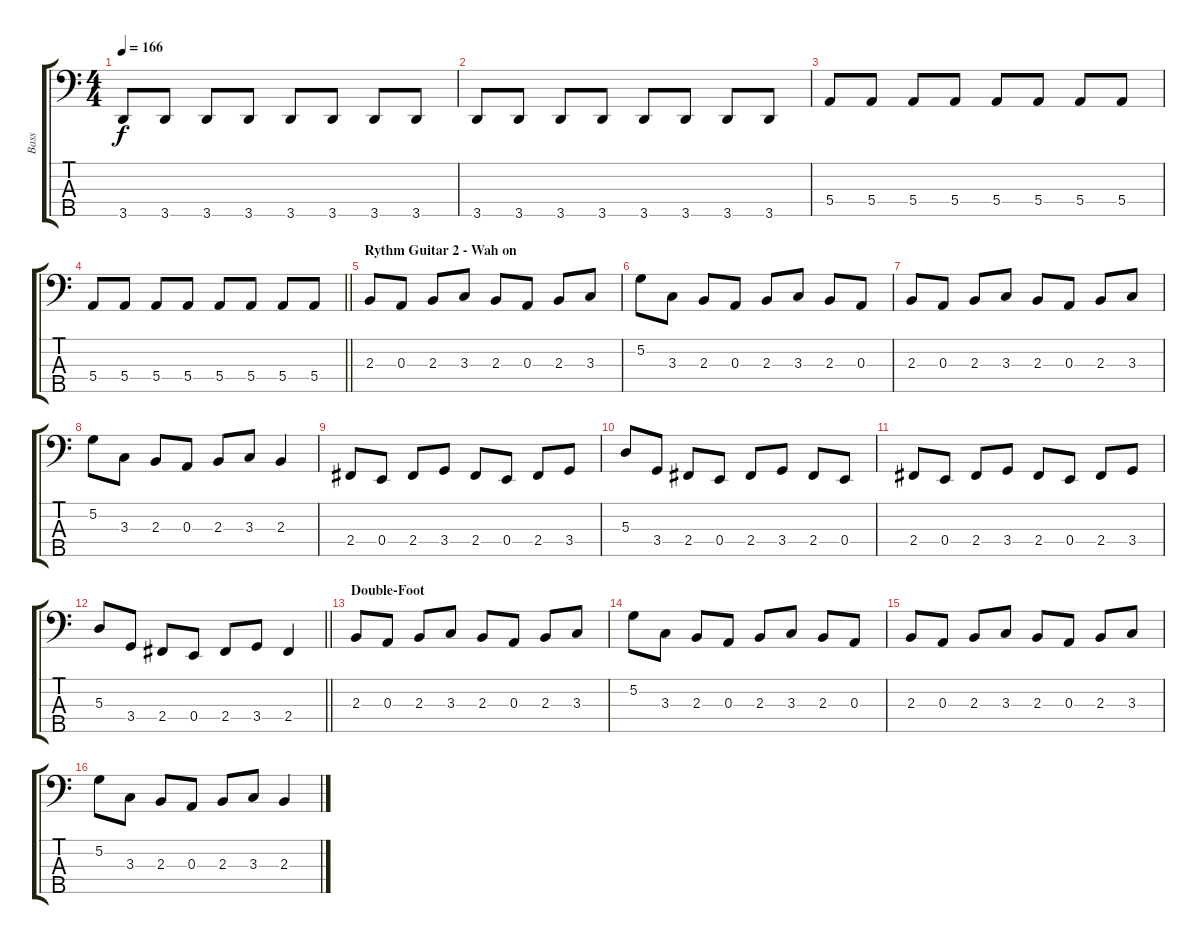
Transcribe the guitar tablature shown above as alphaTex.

\track ("Bass" "Bass") {instrument electricbassfinger}
\staff {score tabs}
\tuning (G2 D2 A1 E1 B0) {hide}
\ts (4 4)
\tempo 166
\clef f4
\ks c
3.5.8{dy f} 3.5.8 3.5.8 3.5.8 3.5.8 3.5.8 3.5.8 3.5.8 |
3.5.8 3.5.8 3.5.8 3.5.8 3.5.8 3.5.8 3.5.8 3.5.8 |
5.4.8 5.4.8 5.4.8 5.4.8 5.4.8 5.4.8 5.4.8 5.4.8 |
\barLineRight lightlight
5.4.8 5.4.8 5.4.8 5.4.8 5.4.8 5.4.8 5.4.8 5.4.8 |
\section ("" "Rythm Guitar 2 - Wah on")
2.3.8 0.3.8 2.3.8 3.3.8 2.3.8 0.3.8 2.3.8 3.3.8 |
5.2.8 3.3.8 2.3.8 0.3.8 2.3.8 3.3.8 2.3.8 0.3.8 |
2.3.8 0.3.8 2.3.8 3.3.8 2.3.8 0.3.8 2.3.8 3.3.8 |
5.2.8 3.3.8 2.3.8 0.3.8 2.3.8 3.3.8 2.3.4 |
2.4.8 0.4.8 2.4.8 3.4.8 2.4.8 0.4.8 2.4.8 3.4.8 |
5.3.8 3.4.8 2.4.8 0.4.8 2.4.8 3.4.8 2.4.8 0.4.8 |
2.4.8 0.4.8 2.4.8 3.4.8 2.4.8 0.4.8 2.4.8 3.4.8 |
\barLineRight lightlight
5.3.8 3.4.8 2.4.8 0.4.8 2.4.8 3.4.8 2.4.4 |
\section ("" "Double-Foot")
2.3.8 0.3.8 2.3.8 3.3.8 2.3.8 0.3.8 2.3.8 3.3.8 |
5.2.8 3.3.8 2.3.8 0.3.8 2.3.8 3.3.8 2.3.8 0.3.8 |
2.3.8 0.3.8 2.3.8 3.3.8 2.3.8 0.3.8 2.3.8 3.3.8 |
5.2.8 3.3.8 2.3.8 0.3.8 2.3.8 3.3.8 2.3.4
